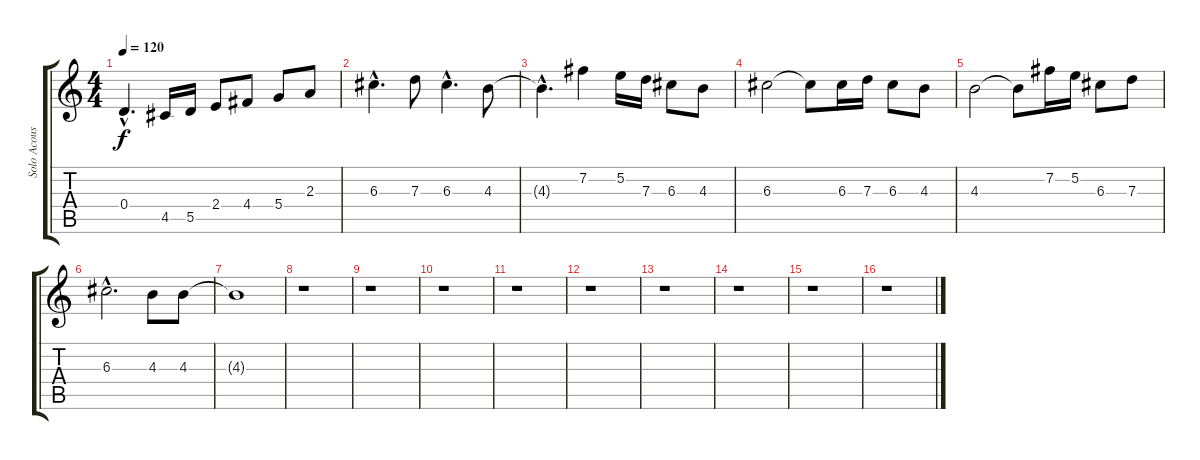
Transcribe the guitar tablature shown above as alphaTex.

\track ("Solo Acoustic Guitar" "Solo Acous") {instrument acousticguitarsteel}
\staff {score tabs}
\tuning (E4 B3 G3 D3 A2 E2) {hide}
\ts (4 4)
\tempo 120
\clef g2
\ks c
0.4{hac t}.4{d dy f} 4.5.16 5.5.16 2.4.8 4.4.8 5.4.8 2.3.8 |
6.3{hac}.4{d} 7.3.8 6.3{hac}.4{d} 4.3.8 |
4.3{hac t}.4{d} 7.2.4 5.2.16 7.3.16 6.3.8 4.3.8 |
6.3.2 6.3{t}.8 6.3.16 7.3.16 6.3.8 4.3.8 |
4.3.2 4.3{t}.8 7.2.16 5.2.16 6.3.8 7.3.8 |
6.3{hac}.2{d} 4.3.8 4.3.8 |
4.3{t}.1 |
r.1 |
r.1 |
r.1 |
r.1 |
r.1 |
r.1 |
r.1 |
r.1 |
r.1
